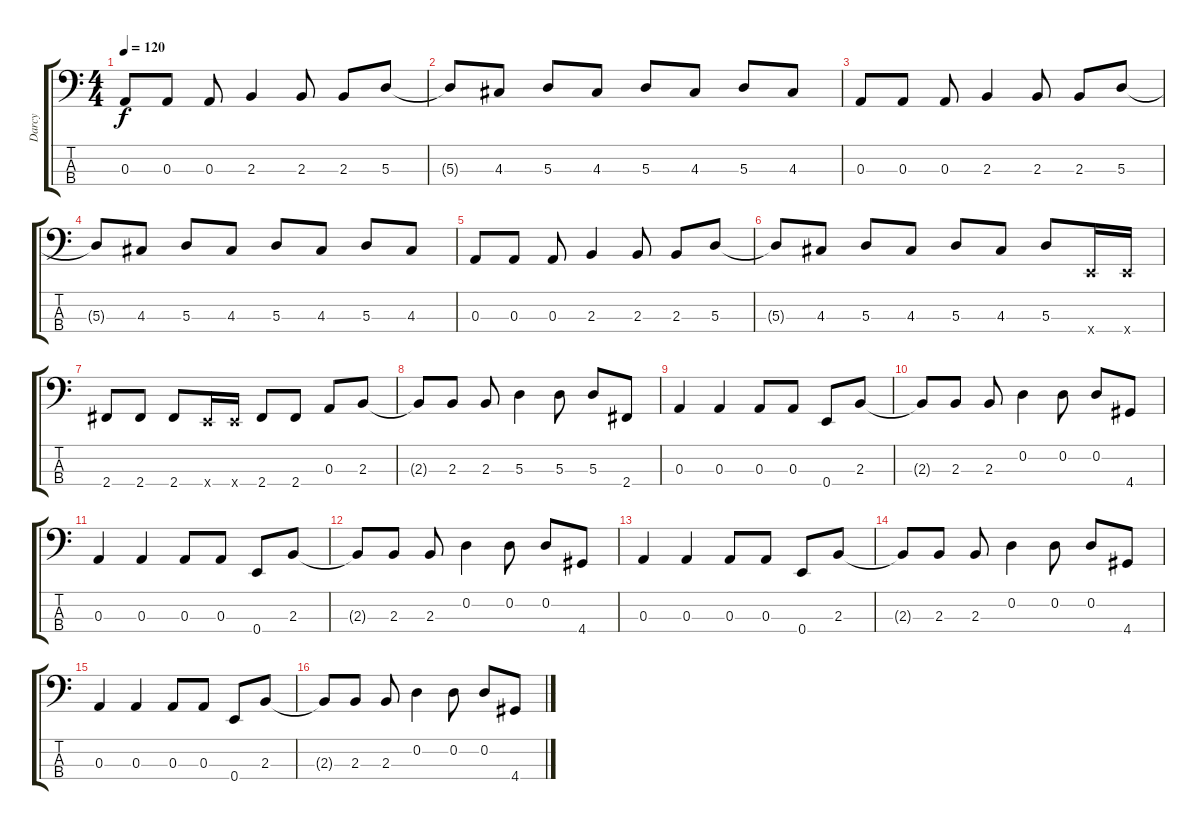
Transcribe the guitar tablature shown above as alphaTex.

\track ("Darcy" "Darcy") {instrument electricbasspick}
\staff {score tabs}
\tuning (G2 D2 A1 E1) {hide}
\ts (4 4)
\tempo 120
\clef f4
\ks c
0.3.8{dy f} 0.3.8 0.3.8 2.3.4 2.3.8 2.3.8 5.3.8 |
5.3{t}.8 4.3.8 5.3.8 4.3.8 5.3.8 4.3.8 5.3.8 4.3.8 |
0.3.8 0.3.8 0.3.8 2.3.4 2.3.8 2.3.8 5.3.8 |
5.3{t}.8 4.3.8 5.3.8 4.3.8 5.3.8 4.3.8 5.3.8 4.3.8 |
0.3.8 0.3.8 0.3.8 2.3.4 2.3.8 2.3.8 5.3.8 |
5.3{t}.8 4.3.8 5.3.8 4.3.8 5.3.8 4.3.8 5.3.8 0.4{x}.16 0.4{x}.16 |
2.4.8 2.4.8 2.4.8 0.4{x}.16 0.4{x}.16 2.4.8 2.4.8 0.3.8 2.3.8 |
2.3{t}.8 2.3.8 2.3.8 5.3.4 5.3.8 5.3.8 2.4.8 |
\section ("" "")
0.3.4 0.3.4 0.3.8 0.3.8 0.4.8 2.3.8 |
2.3{t}.8 2.3.8 2.3.8 0.2.4 0.2.8 0.2.8 4.4.8 |
0.3.4 0.3.4 0.3.8 0.3.8 0.4.8 2.3.8 |
2.3{t}.8 2.3.8 2.3.8 0.2.4 0.2.8 0.2.8 4.4.8 |
0.3.4 0.3.4 0.3.8 0.3.8 0.4.8 2.3.8 |
2.3{t}.8 2.3.8 2.3.8 0.2.4 0.2.8 0.2.8 4.4.8 |
0.3.4 0.3.4 0.3.8 0.3.8 0.4.8 2.3.8 |
2.3{t}.8 2.3.8 2.3.8 0.2.4 0.2.8 0.2.8 4.4.8
